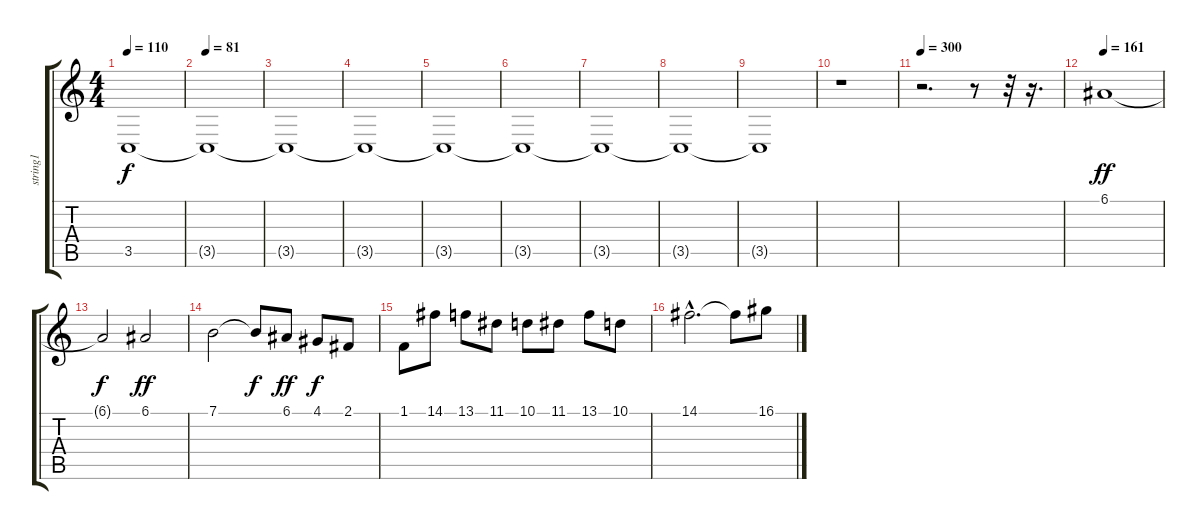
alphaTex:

\track ("string1" "string1") {instrument stringensemble1}
\staff {score tabs}
\tuning (E4 B3 G3 D3 A2 E2) {hide}
\ts (4 4)
\tempo 110
\clef g2
\ks c
3.5{t}.1{dy f} |
\tempo 81
3.5{t}.1 |
3.5{t}.1 |
3.5{t}.1 |
3.5{t}.1 |
3.5{t}.1 |
3.5{t}.1 |
3.5{t}.1 |
3.5{t}.1 |
r.1 |
\tempo 300
r.2{d} r.8 r.32 r.16{d} |
\tempo 161
6.1.1{dy ff balance 2 instrument distortionguitar} |
6.1{t}.2{dy f} 6.1.2{dy ff balance 2} |
7.1.2 7.1{t}.8{dy f} 6.1.8{dy ff} 4.1.8{dy f} 2.1.8 |
1.1.8 14.1.8 13.1.8 11.1.8 10.1.8 11.1.8 13.1.8 10.1.8 |
14.1{hac}.2{d} 14.1{t}.8 16.1.8
